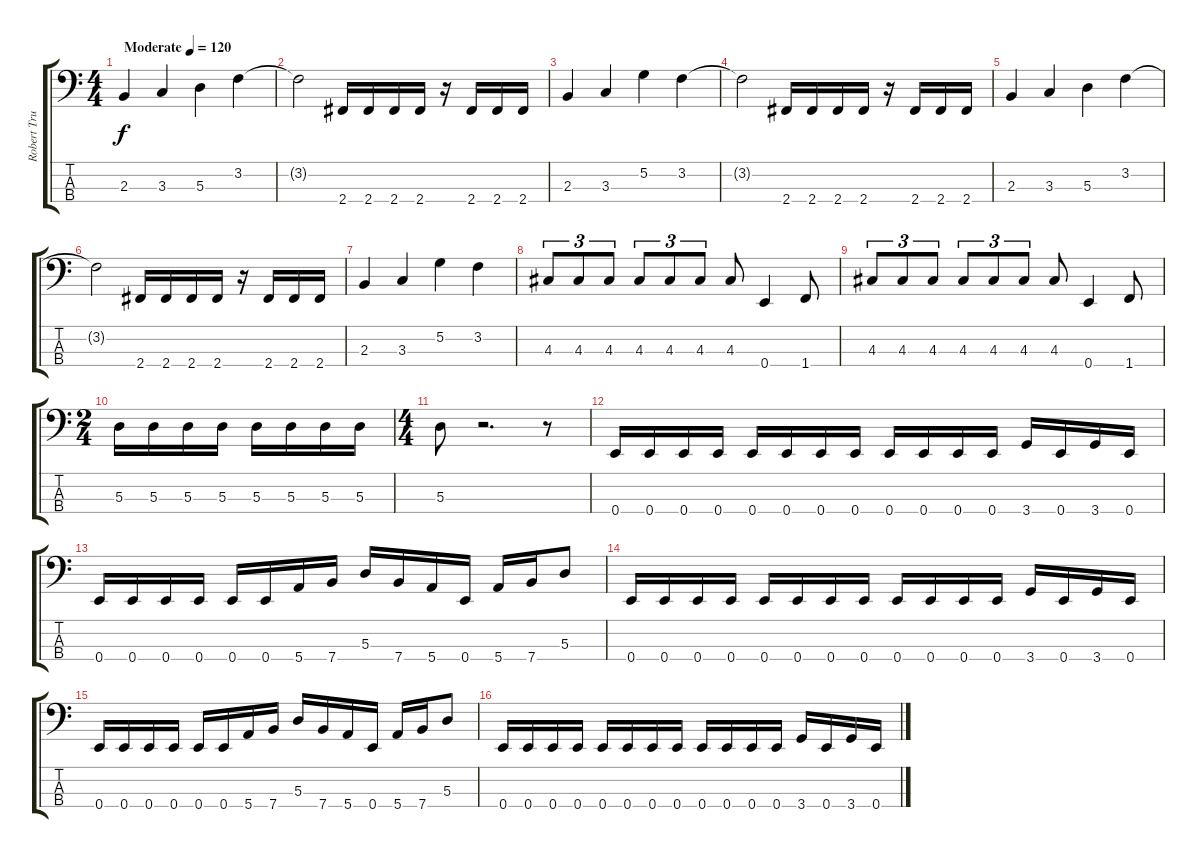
\track ("Robert Trujillo" "Robert Tru") {instrument electricbassfinger}
\staff {score tabs}
\tuning (G2 D2 A1 E1) {hide}
\ts (4 4)
\tempo (120 "Moderate")
\clef f4
\ks c
2.3.4{dy f instrument electricbassfinger} 3.3.4 5.3.4 3.2.4 |
3.2{t}.2 2.4.16 2.4.16 2.4.16 2.4.16 r.16 2.4.16 2.4.16 2.4.16 |
2.3.4 3.3.4 5.2.4 3.2.4 |
3.2{t}.2 2.4.16 2.4.16 2.4.16 2.4.16 r.16 2.4.16 2.4.16 2.4.16 |
2.3.4 3.3.4 5.3.4 3.2.4 |
3.2{t}.2 2.4.16 2.4.16 2.4.16 2.4.16 r.16 2.4.16 2.4.16 2.4.16 |
2.3.4 3.3.4 5.2.4 3.2.4 |
4.3.8{tu (3 2)} 4.3.8{tu (3 2)} 4.3.8{tu (3 2)} 4.3.8{tu (3 2)} 4.3.8{tu (3 2)} 4.3.8{tu (3 2)} 4.3.8 0.4.4 1.4.8 |
4.3.8{tu (3 2)} 4.3.8{tu (3 2)} 4.3.8{tu (3 2)} 4.3.8{tu (3 2)} 4.3.8{tu (3 2)} 4.3.8{tu (3 2)} 4.3.8 0.4.4 1.4.8 |
\ts (2 4)
5.3.16 5.3.16 5.3.16 5.3.16 5.3.16 5.3.16 5.3.16 5.3.16 |
\ts (4 4)
5.3.8 r.2{d} r.8 |
0.4.16 0.4.16 0.4.16 0.4.16 0.4.16 0.4.16 0.4.16 0.4.16 0.4.16 0.4.16 0.4.16 0.4.16 3.4.16 0.4.16 3.4.16 0.4.16 |
0.4.16 0.4.16 0.4.16 0.4.16 0.4.16 0.4.16 5.4.16 7.4.16 5.3.16 7.4.16 5.4.16 0.4.16 5.4.16 7.4.16 5.3.8 |
0.4.16 0.4.16 0.4.16 0.4.16 0.4.16 0.4.16 0.4.16 0.4.16 0.4.16 0.4.16 0.4.16 0.4.16 3.4.16 0.4.16 3.4.16 0.4.16 |
0.4.16 0.4.16 0.4.16 0.4.16 0.4.16 0.4.16 5.4.16 7.4.16 5.3.16 7.4.16 5.4.16 0.4.16 5.4.16 7.4.16 5.3.8 |
0.4.16 0.4.16 0.4.16 0.4.16 0.4.16 0.4.16 0.4.16 0.4.16 0.4.16 0.4.16 0.4.16 0.4.16 3.4.16 0.4.16 3.4.16 0.4.16
